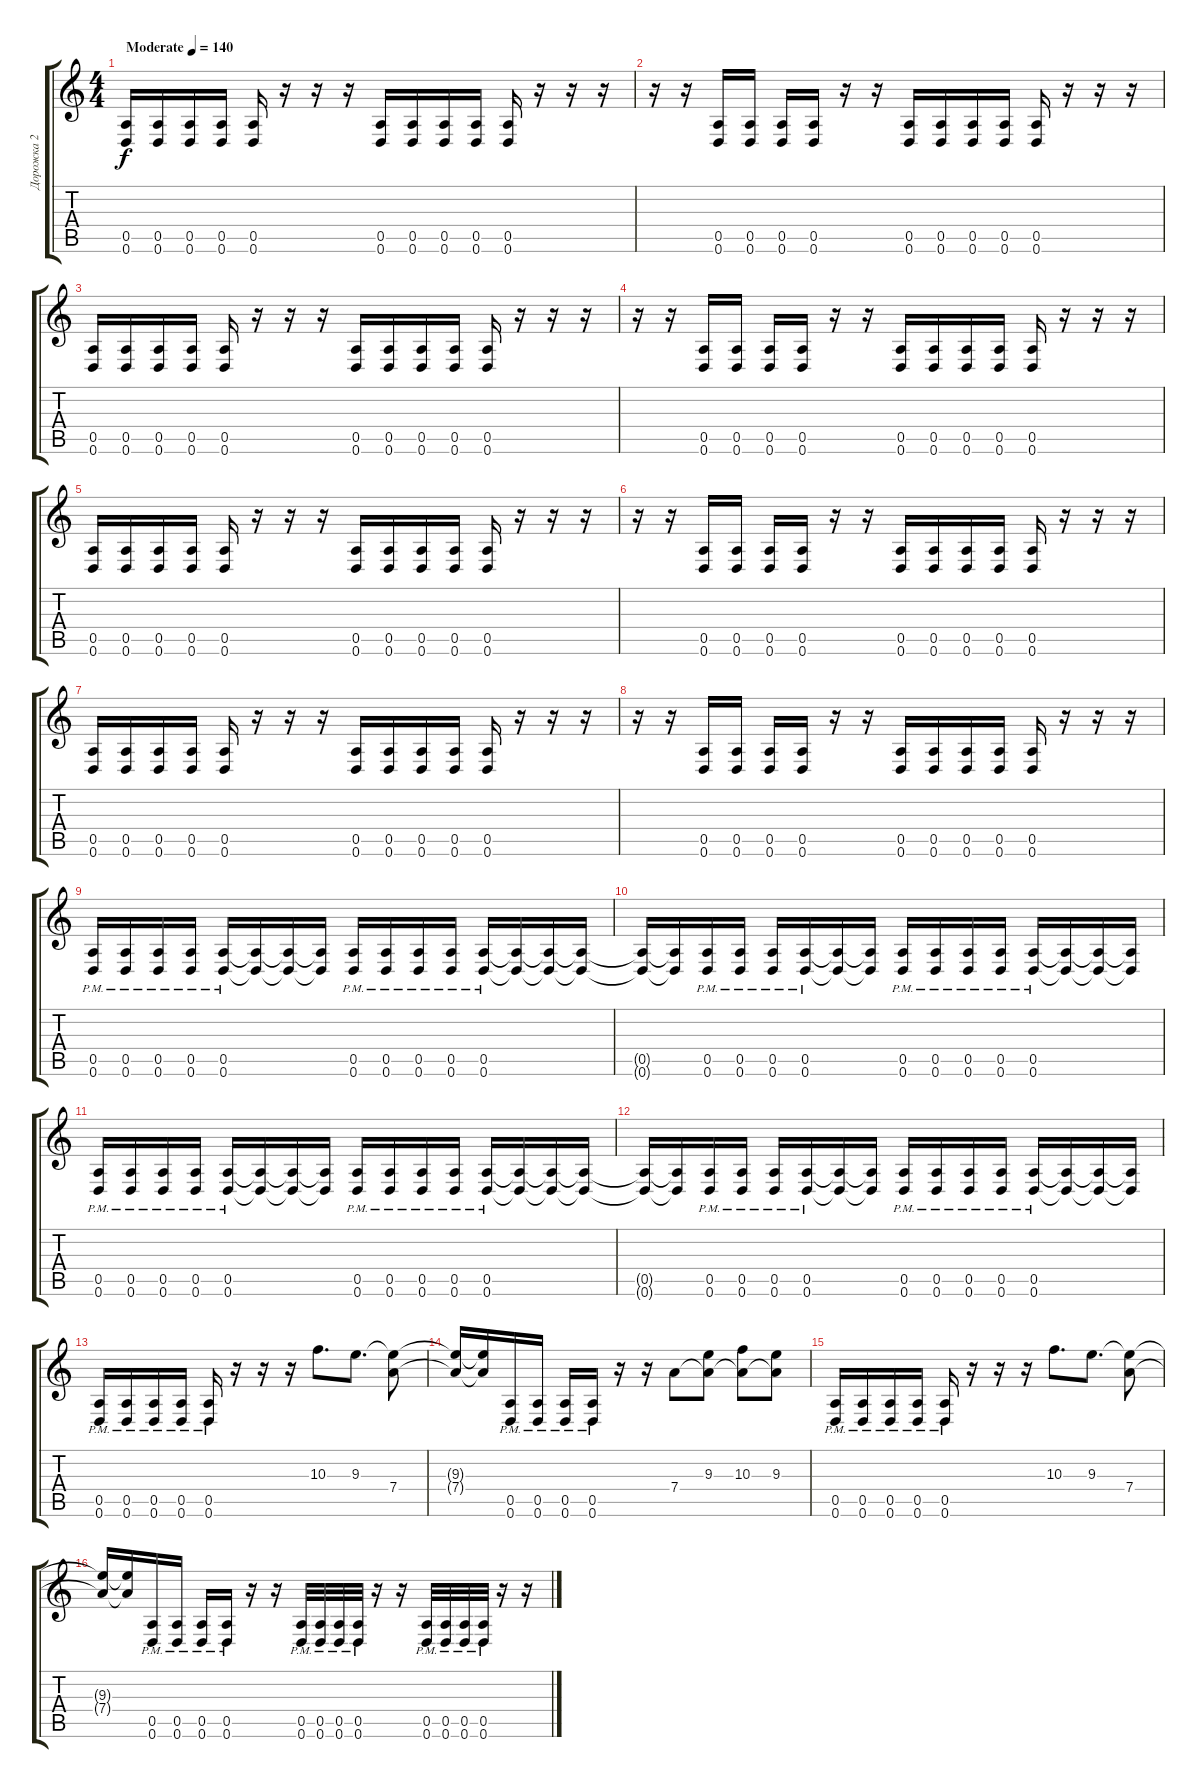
\track ("Дорожка 2" "Дорожка 2") {instrument distortionguitar}
\staff {score tabs}
\tuning (E4 B3 G3 D3 A2 D2) {hide}
\ts (4 4)
\tempo (140 "Moderate")
\clef g2
\ks c
(0.5 0.6).16{dy f instrument distortionguitar} (0.5 0.6).16 (0.5 0.6).16 (0.5 0.6).16 (0.5 0.6).16 r.16 r.16 r.16 (0.5 0.6).16 (0.5 0.6).16 (0.5 0.6).16 (0.5 0.6).16 (0.5 0.6).16 r.16 r.16 r.16 |
r.16 r.16 (0.5 0.6).16 (0.5 0.6).16 (0.5 0.6).16 (0.5 0.6).16 r.16 r.16 (0.5 0.6).16 (0.5 0.6).16 (0.5 0.6).16 (0.5 0.6).16 (0.5 0.6).16 r.16 r.16 r.16 |
(0.5 0.6).16 (0.5 0.6).16 (0.5 0.6).16 (0.5 0.6).16 (0.5 0.6).16 r.16 r.16 r.16 (0.5 0.6).16 (0.5 0.6).16 (0.5 0.6).16 (0.5 0.6).16 (0.5 0.6).16 r.16 r.16 r.16 |
r.16 r.16 (0.5 0.6).16 (0.5 0.6).16 (0.5 0.6).16 (0.5 0.6).16 r.16 r.16 (0.5 0.6).16 (0.5 0.6).16 (0.5 0.6).16 (0.5 0.6).16 (0.5 0.6).16 r.16 r.16 r.16 |
(0.5 0.6).16 (0.5 0.6).16 (0.5 0.6).16 (0.5 0.6).16 (0.5 0.6).16 r.16 r.16 r.16 (0.5 0.6).16 (0.5 0.6).16 (0.5 0.6).16 (0.5 0.6).16 (0.5 0.6).16 r.16 r.16 r.16 |
r.16 r.16 (0.5 0.6).16 (0.5 0.6).16 (0.5 0.6).16 (0.5 0.6).16 r.16 r.16 (0.5 0.6).16 (0.5 0.6).16 (0.5 0.6).16 (0.5 0.6).16 (0.5 0.6).16 r.16 r.16 r.16 |
(0.5 0.6).16 (0.5 0.6).16 (0.5 0.6).16 (0.5 0.6).16 (0.5 0.6).16 r.16 r.16 r.16 (0.5 0.6).16 (0.5 0.6).16 (0.5 0.6).16 (0.5 0.6).16 (0.5 0.6).16 r.16 r.16 r.16 |
r.16 r.16 (0.5 0.6).16 (0.5 0.6).16 (0.5 0.6).16 (0.5 0.6).16 r.16 r.16 (0.5 0.6).16 (0.5 0.6).16 (0.5 0.6).16 (0.5 0.6).16 (0.5 0.6).16 r.16 r.16 r.16 |
(0.5{pm} 0.6{pm}).16 (0.5{pm} 0.6{pm}).16 (0.5{pm} 0.6{pm}).16 (0.5{pm} 0.6{pm}).16 (0.5{pm} 0.6{pm}).16 (0.5{t} 0.6{t}).16 (0.5{t} 0.6{t}).16 (0.5{t} 0.6{t}).16 (0.5{pm} 0.6{pm}).16 (0.5{pm} 0.6{pm}).16 (0.5{pm} 0.6{pm}).16 (0.5{pm} 0.6{pm}).16 (0.5{pm} 0.6{pm}).16 (0.5{t} 0.6{t}).16 (0.5{t} 0.6{t}).16 (0.5{t} 0.6{t}).16 |
(0.5{t} 0.6{t}).16 (0.5{t} 0.6{t}).16 (0.5{pm} 0.6{pm}).16 (0.5{pm} 0.6{pm}).16 (0.5{pm} 0.6{pm}).16 (0.5{pm} 0.6{pm}).16 (0.5{t} 0.6{t}).16 (0.5{t} 0.6{t}).16 (0.5{pm} 0.6{pm}).16 (0.5{pm} 0.6{pm}).16 (0.5{pm} 0.6{pm}).16 (0.5{pm} 0.6{pm}).16 (0.5{pm} 0.6{pm}).16 (0.5{t} 0.6{t}).16 (0.5{t} 0.6{t}).16 (0.5{t} 0.6{t}).16 |
(0.5{pm} 0.6{pm}).16 (0.5{pm} 0.6{pm}).16 (0.5{pm} 0.6{pm}).16 (0.5{pm} 0.6{pm}).16 (0.5{pm} 0.6{pm}).16 (0.5{t} 0.6{t}).16 (0.5{t} 0.6{t}).16 (0.5{t} 0.6{t}).16 (0.5{pm} 0.6{pm}).16 (0.5{pm} 0.6{pm}).16 (0.5{pm} 0.6{pm}).16 (0.5{pm} 0.6{pm}).16 (0.5{pm} 0.6{pm}).16 (0.5{t} 0.6{t}).16 (0.5{t} 0.6{t}).16 (0.5{t} 0.6{t}).16 |
(0.5{t} 0.6{t}).16 (0.5{t} 0.6{t}).16 (0.5{pm} 0.6{pm}).16 (0.5{pm} 0.6{pm}).16 (0.5{pm} 0.6{pm}).16 (0.5{pm} 0.6{pm}).16 (0.5{t} 0.6{t}).16 (0.5{t} 0.6{t}).16 (0.5{pm} 0.6{pm}).16 (0.5{pm} 0.6{pm}).16 (0.5{pm} 0.6{pm}).16 (0.5{pm} 0.6{pm}).16 (0.5{pm} 0.6{pm}).16 (0.5{t} 0.6{t}).16 (0.5{t} 0.6{t}).16 (0.5{t} 0.6{t}).16 |
(0.5{pm} 0.6{pm}).16 (0.5{pm} 0.6{pm}).16 (0.5{pm} 0.6{pm}).16 (0.5{pm} 0.6{pm}).16 (0.5{pm} 0.6{pm}).16 r.16 r.16 r.16 10.3.8{d} 9.3.8{d} (9.3{t} 7.4).8 |
(9.3{t} 7.4{t}).16 (9.3{t} 7.4{t}).16 (0.5{pm} 0.6{pm}).16 (0.5{pm} 0.6{pm}).16 (0.5{pm} 0.6{pm}).16 (0.5{pm} 0.6{pm}).16 r.16 r.16 7.4.8 (9.3 7.4{t}).8 (10.3 7.4{t}).8 (9.3 7.4{t}).8 |
(0.5{pm} 0.6{pm}).16 (0.5{pm} 0.6{pm}).16 (0.5{pm} 0.6{pm}).16 (0.5{pm} 0.6{pm}).16 (0.5{pm} 0.6{pm}).16 r.16 r.16 r.16 10.3.8{d} 9.3.8{d} (9.3{t} 7.4).8 |
(9.3{t} 7.4{t}).16 (9.3{t} 7.4{t}).16 (0.5{pm} 0.6{pm}).16 (0.5{pm} 0.6{pm}).16 (0.5{pm} 0.6{pm}).16 (0.5{pm} 0.6{pm}).16 r.16 r.16 (0.5{pm} 0.6{pm}).32 (0.5{pm} 0.6{pm}).32 (0.5{pm} 0.6{pm}).32 (0.5{pm} 0.6{pm}).32 r.16 r.16 (0.5{pm} 0.6{pm}).32 (0.5{pm} 0.6{pm}).32 (0.5{pm} 0.6{pm}).32 (0.5{pm} 0.6{pm}).32 r.16 r.16
